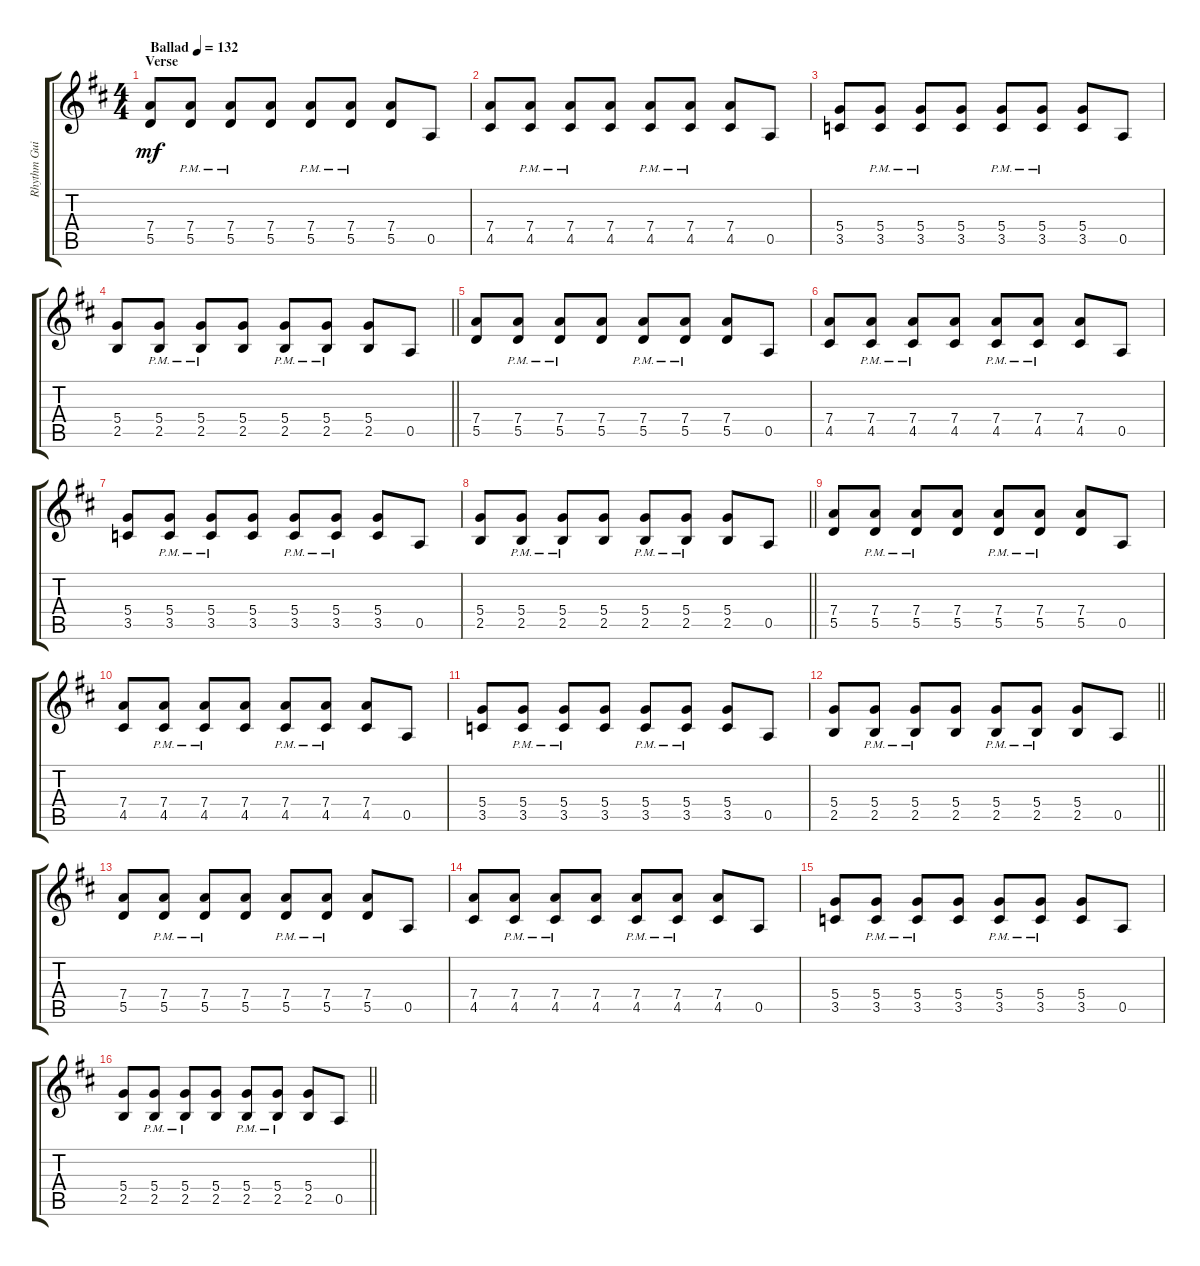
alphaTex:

\track ("Rhythm Guitar" "Rhythm Gui") {instrument acousticguitarsteel}
\staff {score tabs}
\tuning (E4 B3 G3 D3 A2 E2) {hide}
\ts (4 4)
\section ("" "Verse")
\tempo (132 "Ballad")
\clef g2
\ks d
(7.4 5.5).8{dy mf instrument acousticguitarsteel} (7.4{pm} 5.5{pm}).8 (7.4{pm} 5.5{pm}).8 (7.4 5.5).8 (7.4{pm} 5.5{pm}).8 (7.4{pm} 5.5{pm}).8 (7.4 5.5).8 0.5.8 |
(7.4 4.5).8 (7.4{pm} 4.5{pm}).8 (7.4{pm} 4.5{pm}).8 (7.4 4.5).8 (7.4{pm} 4.5{pm}).8 (7.4{pm} 4.5{pm}).8 (7.4 4.5).8 0.5.8 |
(5.4 3.5).8 (5.4{pm} 3.5{pm}).8 (5.4{pm} 3.5{pm}).8 (5.4 3.5).8 (5.4{pm} 3.5{pm}).8 (5.4{pm} 3.5{pm}).8 (5.4 3.5).8 0.5.8 |
\barLineRight lightlight
(5.4 2.5).8 (5.4{pm} 2.5{pm}).8 (5.4{pm} 2.5{pm}).8 (5.4 2.5).8 (5.4{pm} 2.5{pm}).8 (5.4{pm} 2.5{pm}).8 (5.4 2.5).8 0.5.8 |
(7.4 5.5).8 (7.4{pm} 5.5{pm}).8 (7.4{pm} 5.5{pm}).8 (7.4 5.5).8 (7.4{pm} 5.5{pm}).8 (7.4{pm} 5.5{pm}).8 (7.4 5.5).8 0.5.8 |
(7.4 4.5).8 (7.4{pm} 4.5{pm}).8 (7.4{pm} 4.5{pm}).8 (7.4 4.5).8 (7.4{pm} 4.5{pm}).8 (7.4{pm} 4.5{pm}).8 (7.4 4.5).8 0.5.8 |
(5.4 3.5).8 (5.4{pm} 3.5{pm}).8 (5.4{pm} 3.5{pm}).8 (5.4 3.5).8 (5.4{pm} 3.5{pm}).8 (5.4{pm} 3.5{pm}).8 (5.4 3.5).8 0.5.8 |
\barLineRight lightlight
(5.4 2.5).8 (5.4{pm} 2.5{pm}).8 (5.4{pm} 2.5{pm}).8 (5.4 2.5).8 (5.4{pm} 2.5{pm}).8 (5.4{pm} 2.5{pm}).8 (5.4 2.5).8 0.5.8 |
(7.4 5.5).8 (7.4{pm} 5.5{pm}).8 (7.4{pm} 5.5{pm}).8 (7.4 5.5).8 (7.4{pm} 5.5{pm}).8 (7.4{pm} 5.5{pm}).8 (7.4 5.5).8 0.5.8 |
(7.4 4.5).8 (7.4{pm} 4.5{pm}).8 (7.4{pm} 4.5{pm}).8 (7.4 4.5).8 (7.4{pm} 4.5{pm}).8 (7.4{pm} 4.5{pm}).8 (7.4 4.5).8 0.5.8 |
(5.4 3.5).8 (5.4{pm} 3.5{pm}).8 (5.4{pm} 3.5{pm}).8 (5.4 3.5).8 (5.4{pm} 3.5{pm}).8 (5.4{pm} 3.5{pm}).8 (5.4 3.5).8 0.5.8 |
\barLineRight lightlight
(5.4 2.5).8 (5.4{pm} 2.5{pm}).8 (5.4{pm} 2.5{pm}).8 (5.4 2.5).8 (5.4{pm} 2.5{pm}).8 (5.4{pm} 2.5{pm}).8 (5.4 2.5).8 0.5.8 |
(7.4 5.5).8 (7.4{pm} 5.5{pm}).8 (7.4{pm} 5.5{pm}).8 (7.4 5.5).8 (7.4{pm} 5.5{pm}).8 (7.4{pm} 5.5{pm}).8 (7.4 5.5).8 0.5.8 |
(7.4 4.5).8 (7.4{pm} 4.5{pm}).8 (7.4{pm} 4.5{pm}).8 (7.4 4.5).8 (7.4{pm} 4.5{pm}).8 (7.4{pm} 4.5{pm}).8 (7.4 4.5).8 0.5.8 |
(5.4 3.5).8 (5.4{pm} 3.5{pm}).8 (5.4{pm} 3.5{pm}).8 (5.4 3.5).8 (5.4{pm} 3.5{pm}).8 (5.4{pm} 3.5{pm}).8 (5.4 3.5).8 0.5.8 |
\barLineRight lightlight
(5.4 2.5).8 (5.4{pm} 2.5{pm}).8 (5.4{pm} 2.5{pm}).8 (5.4 2.5).8 (5.4{pm} 2.5{pm}).8 (5.4{pm} 2.5{pm}).8 (5.4 2.5).8 0.5.8
